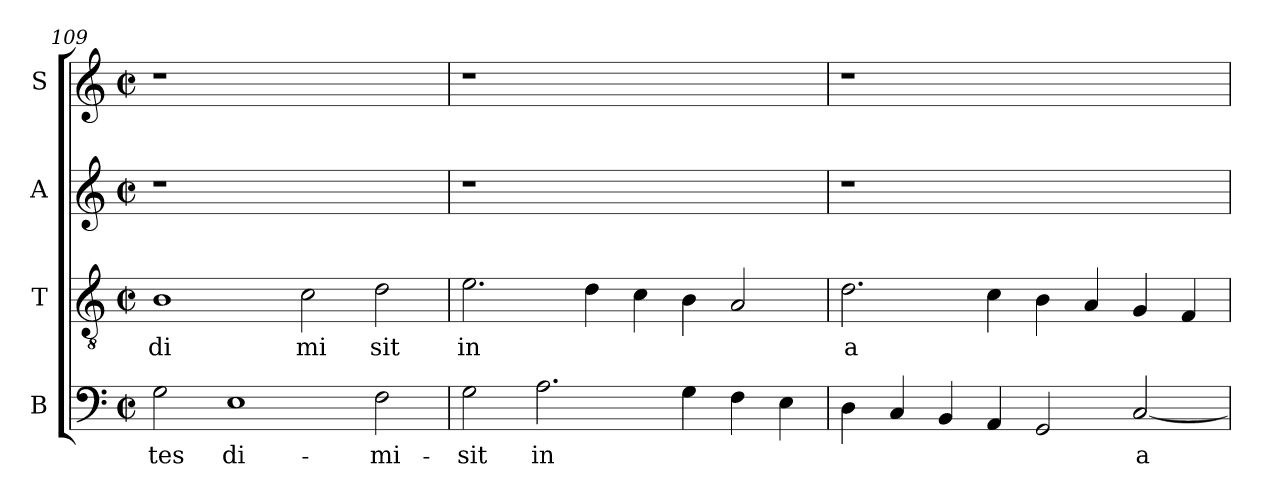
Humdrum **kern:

**kern	**text	**kern	**text	**kern	**kern
*part4	*part4	*part3	*part3	*part2	*part1
*staff4	*staff4	*staff3	*staff3	*staff2	*staff1
*I"B	*	*I"T	*	*I"A	*I"S
*I'B	*	*I'T	*	*I'A	*I'S
*clefF4	*	*clefGv2	*	*clefG2	*clefG2
*k[]	*	*k[]	*	*k[]	*k[]
*C:	*	*C:	*	*C:	*C:
*M2/2	*	*M2/2	*	*M2/2	*M2/2
*met(c|)	*	*met(c|)	*	*met(c|)	*met(c|)
=109	=109	=109	=109	=109	=109
!	!LO:LY:b:cj	!	!LO:LY:b:cj	!	!
2G\	-tes	1B	di	1r	1r
!	!LO:LY:b:cj	!	!	!	!
1E	di-	.	.	.	.
!	!	!	!LO:LY:b:cj	!	!
.	.	2c\	mi	1ryy	1ryy
!	!LO:LY:b:cj	!	!LO:LY:b:cj	!	!
2F\	-mi-	2d\	sit	.	.
=110	=110	=110	=110	=110	=110
!	!LO:LY:b:cj	!	!LO:LY:b:cj	!	!
2G\	-sit	2.e\	in	1r	1r
!	!LO:LY:b:cj	!	!	!	!
2.A\	in-	.	.	.	.
!	!	!	!LO:LY:b:cj	!	!
.	.	4d\	.	.	.
!	!	!	!LO:LY:b:cj	!	!
.	.	4c\	.	1ryy	1ryy
!	!LO:LY:b:cj	!	!LO:LY:b:cj	!	!
4G\	--	4B\	.	.	.
!	!LO:LY:b:cj	!	!LO:LY:b:cj	!	!
4F\	--	2A/	.	.	.
!	!LO:LY:b:cj	!	!	!	!
4E\	--	.	.	.	.
=111	=111	=111	=111	=111	=111
!	!LO:LY:b:cj	!	!LO:LY:b:cj	!	!
4D\	--	2.d\	a	1r	1r
!	!LO:LY:b:cj	!	!	!	!
4C/	--	.	.	.	.
!	!LO:LY:b:cj	!	!	!	!
4BB/	--	.	.	.	.
!	!LO:LY:b:cj	!	!LO:LY:b:cj	!	!
4AA/	--	4c\	.	.	.
!	!LO:LY:b:cj	!	!LO:LY:b:cj	!	!
2GG/	--	4B\	.	1ryy	1ryy
!	!	!	!LO:LY:b:cj	!	!
.	.	4A/	.	.	.
!	!LO:LY:b:cj	!	!LO:LY:b:cj	!	!
[<2C/	-a-	4G/	.	.	.
!	!	!	!LO:LY:b:cj	!	!
.	.	4F/	.	.	.
=	=	=	=	=	=
*-	*-	*-	*-	*-	*-
